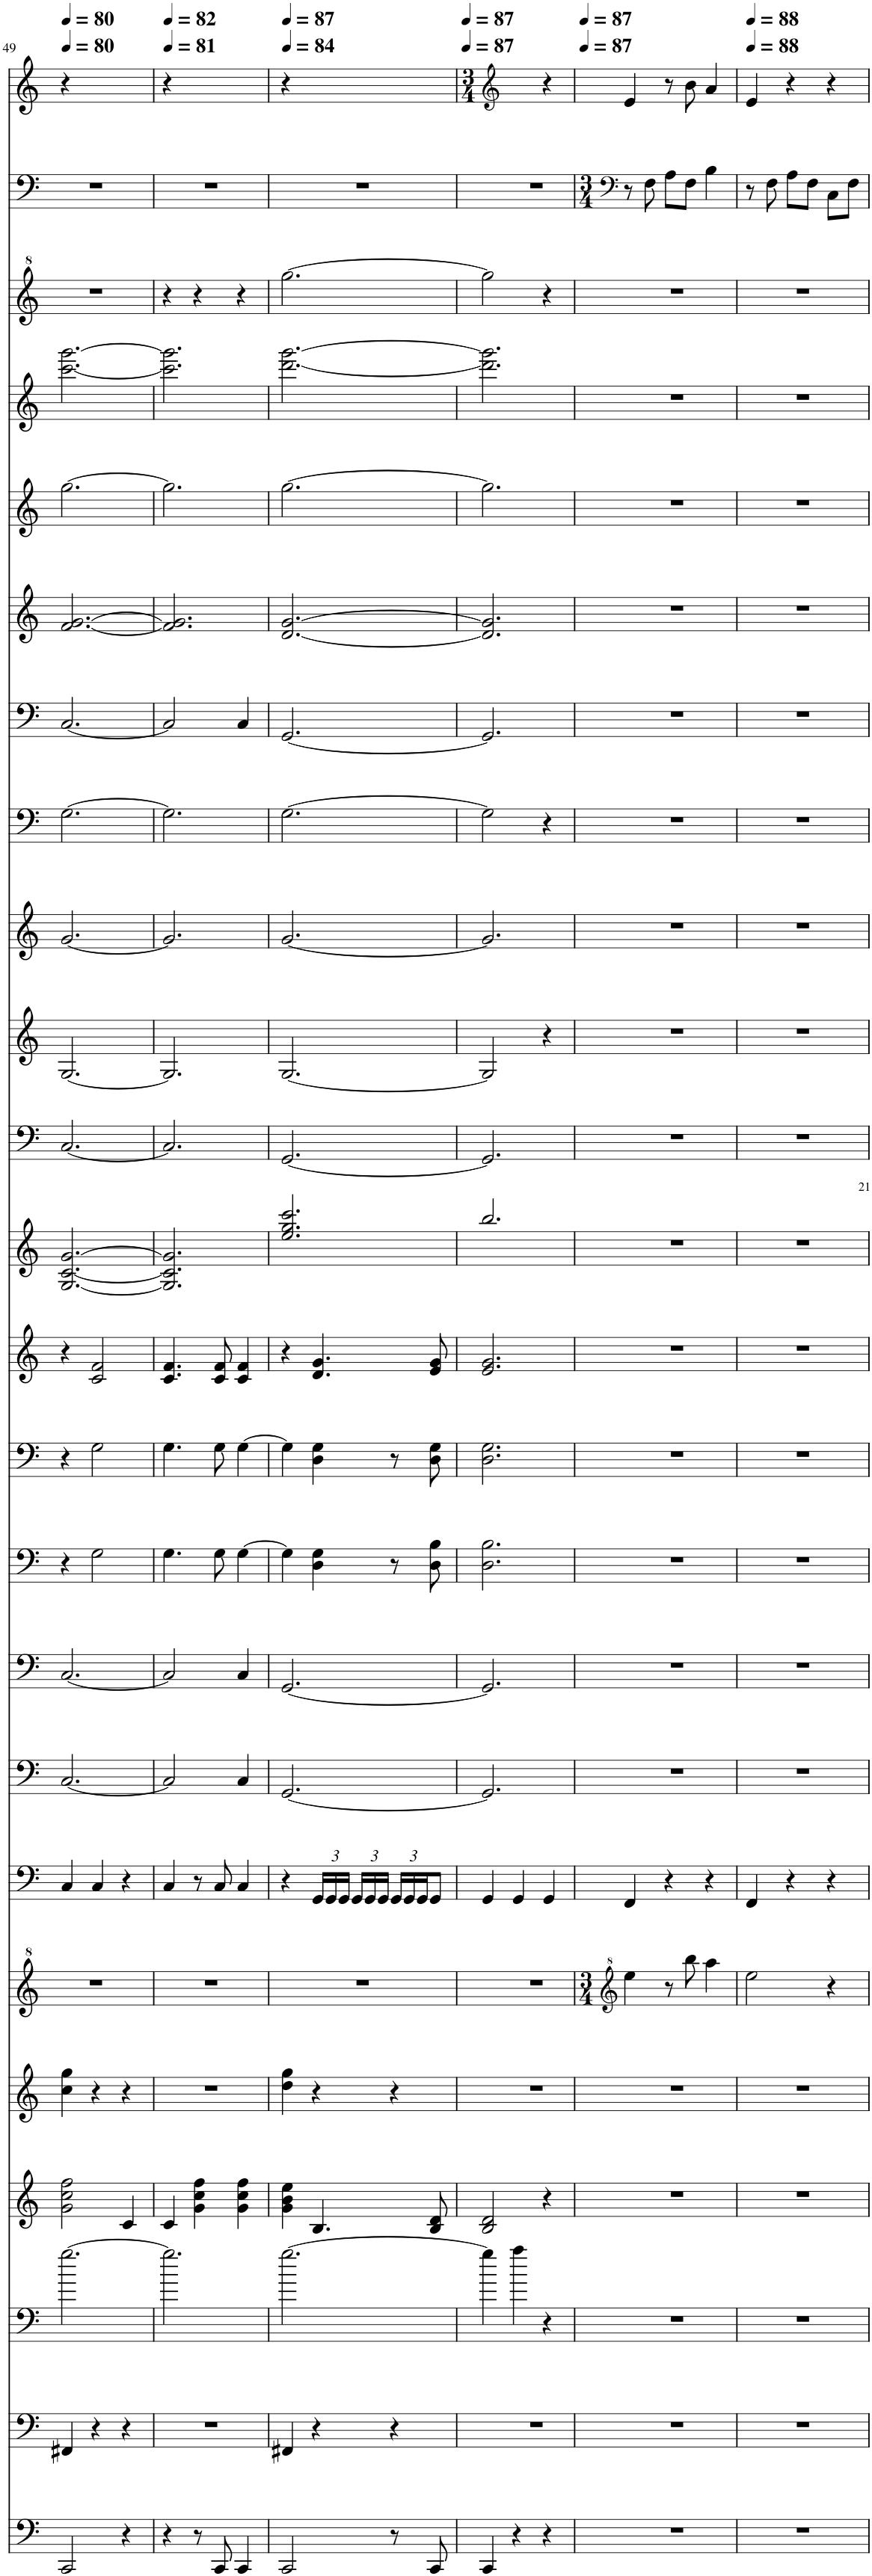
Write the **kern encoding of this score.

**kern	**kern	**kern	**kern	**kern	**kern	**kern	**kern	**kern	**kern	**kern	**kern	**kern	**kern	**kern	**kern	**kern	**kern	**kern	**kern	**kern	**kern	**kern	**kern
*part24	*part23	*part22	*part21	*part20	*part19	*part18	*part17	*part16	*part15	*part14	*part13	*part12	*part11	*part10	*part9	*part8	*part7	*part6	*part5	*part4	*part3	*part2	*part1
*staff24	*staff23	*staff22	*staff21	*staff20	*staff19	*staff18	*staff17	*staff16	*staff15	*staff14	*staff13	*staff12	*staff11	*staff10	*staff9	*staff8	*staff7	*staff6	*staff5	*staff4	*staff3	*staff2	*staff1
*I"Bass Drum	*I"Cymbals	*I"Triangle / Chimes	*I"Vibraphone	*I"Crotales	*I"Glockenspiel	*I"Timpani+	*I"Tuba	*I"B. Trombones	*I"Euphonium	*I"Trombones	*I"Trumpets	*I"Horns	*I"Baritone Sax	*I"Tenor Sax	*I"Alto Sax	*I"Bassoons	*I"B. Clarinet	*I"Clarinets	*I"Oboes	*I"Flutes	*I"P. Flute	*I"Bassoon	*I"Clarinet 獨奏
*	*	*I'Ch	*	*	*	*	*	*	*	*	*	*	*	*	*	*	*	*	*	*	*	*	*
!!LO:PB:g=z
*clefF4	*clefF4	*clefG2	*clefG2	*clefG2	*clefG^2	*clefF4	*clefF4	*clefF4	*clefF4	*clefF4	*clefG2	*clefG2	*clefF4	*clefG2	*clefG2	*clefF4	*clefF4	*clefG2	*clefG2	*clefG2	*clefG^2	*clefF4	*clefG2
*k[]	*k[]	*k[]	*k[]	*k[]	*k[]	*k[]	*k[]	*k[]	*k[]	*k[]	*k[]	*k[]	*k[]	*k[]	*k[]	*k[]	*k[]	*k[]	*k[]	*k[]	*k[]	*k[]	*k[]
*M3/4	*M3/4	*M3/4	*M3/4	*M3/4	*M3/4	*M3/4	*M3/4	*M3/4	*M3/4	*M3/4	*M3/4	*M3/4	*M3/4	*M3/4	*M3/4	*M3/4	*M3/4	*M3/4	*M3/4	*M3/4	*M3/4	*M3/4	*M3/4
=49	=49	=49	=49	=49	=49	=49	=49	=49	=49	=49	=49	=49	=49	=49	=49	=49	=49	=49	=49	=49	=49	=49	=49
2CC/	4FF#X/	[2.gg\	2g\ 2cc\ 2ff\	4cc\ 4gg\	2.r	4C/	[2.C/	[2.C/	4r	4r	4r	[2.G/ [2.c/ [2.g/	[2.C/	[2.G/	[2.g/	[2.G\	[2.C/	[2.f/ [2.g/	[2.gg\	[2.ccc\ [2.ggg\	2.r	2.r	4r
.	4r	.	.	4r	.	4C/	.	.	2G\	2G\	2c/ 2f/	.	.	.	.	.	.	.	.	.	.	.	2ryy
4r	4r	.	4c/	4r	.	4r	.	.	.	.	.	.	.	.	.	.	.	.	.	.	.	.	.
=50	=50	=50	=50	=50	=50	=50	=50	=50	=50	=50	=50	=50	=50	=50	=50	=50	=50	=50	=50	=50	=50	=50	=50
4r	2.r	2.gg\]	4c/	2.r	2.r	4C/	2C/]	2C/]	4.G\	4.G\	4.c/ 4.f/	2.G/] 2.c/] 2.g/]	2.C/]	2.G/]	2.g/]	2.G\]	2C/]	2.f/] 2.g/]	2.gg\]	2.ccc\] 2.ggg\]	4r	2.r	4r
8r	.	.	4g\ 4cc\ 4ff\	.	.	8r	.	.	.	.	.	.	.	.	.	.	.	.	.	.	4r	.	2ryy
8CC/	.	.	.	.	.	8C/	.	.	8G\	8G\	8c/ 8f/	.	.	.	.	.	.	.	.	.	.	.	.
4CC/	.	.	4g\ 4cc\ 4ff\	.	.	4C/	4C/	4C/	[4G\	[4G\	4c/ 4f/	.	.	.	.	.	4C/	.	.	.	4r	.	.
=51	=51	=51	=51	=51	=51	=51	=51	=51	=51	=51	=51	=51	=51	=51	=51	=51	=51	=51	=51	=51	=51	=51	=51
2CC/	4FF#X/	[2.gg\	4g\ 4b\ 4ee\	4dd\ 4gg\	2.r	4r	[2.GG/	[2.GG/	4G\]	4G\]	4r	2.G/ 2.B/ 2.e/	[2.GG/	[2.G/	[2.g/	[2.G\	[2.GG/	[2.d/ [2.g/	[2.gg\	[2.ddd\ [2.ggg\	[2.ggg\	2.r	4r
*	*	*	*	*	*	*Xbrackettup	*	*	*	*	*	*	*	*	*	*	*	*	*	*	*	*	*
.	4r	.	4.B/	4r	.	24GG/LL	.	.	4D\ 4G\	4D\ 4G\	4.d/ 4.g/	.	.	.	.	.	.	.	.	.	.	.	2ryy
.	.	.	.	.	.	24GG/	.	.	.	.	.	.	.	.	.	.	.	.	.	.	.	.	.
.	.	.	.	.	.	24GG/JJ	.	.	.	.	.	.	.	.	.	.	.	.	.	.	.	.	.
.	.	.	.	.	.	24GG/LL	.	.	.	.	.	.	.	.	.	.	.	.	.	.	.	.	.
.	.	.	.	.	.	24GG/	.	.	.	.	.	.	.	.	.	.	.	.	.	.	.	.	.
.	.	.	.	.	.	24GG/JJ	.	.	.	.	.	.	.	.	.	.	.	.	.	.	.	.	.
8r	4r	.	.	4r	.	24GG/LL	.	.	8r	8r	.	.	.	.	.	.	.	.	.	.	.	.	.
.	.	.	.	.	.	24GG/	.	.	.	.	.	.	.	.	.	.	.	.	.	.	.	.	.
.	.	.	.	.	.	24GG/J	.	.	.	.	.	.	.	.	.	.	.	.	.	.	.	.	.
8CC/	.	.	8B/ 8d/	.	.	8GG/J	.	.	8D\ 8B\	8D\ 8G\	8e/ 8g/	.	.	.	.	.	.	.	.	.	.	.	.
=52	=52	=52	=52	=52	=52	=52	=52	=52	=52	=52	=52	=52	=52	=52	=52	=52	=52	=52	=52	=52	=52	=52	=52
*	*	*	*	*	*	*	*	*	*	*	*	*	*	*	*	*	*	*	*	*	*	*	*clefG2
*	*	*	*	*	*	*	*	*	*	*	*	*	*	*	*	*	*	*	*	*	*	*	*M3/4
4CC/	2.r	4gg\]	2B/ 2d/	2.r	2.r	4GG/	2.GG/]	2.GG/]	2.D\ 2.B\	2.D\ 2.G\	2.e/ 2.g/	2.d/	2.GG/]	2G/]	2.g/]	2G\]	2.GG/]	2.d/] 2.g/]	2.gg\]	2.ddd\] 2.ggg\]	2ggg\]	2.r	2ryy
4r	.	4aa\	.	.	.	4GG/	.	.	.	.	.	.	.	.	.	.	.	.	.	.	.	.	.
4r	.	4r	4r	.	.	4GG/	.	.	.	.	.	.	.	4r	.	4r	.	.	.	.	4r	.	4r
=53	=53	=53	=53	=53	=53	=53	=53	=53	=53	=53	=53	=53	=53	=53	=53	=53	=53	=53	=53	=53	=53	=53	=53
*	*	*	*	*	*clefG^2	*	*	*	*	*	*	*	*	*	*	*	*	*	*	*	*	*clefF4	*
*	*	*	*	*	*M3/4	*	*	*	*	*	*	*	*	*	*	*	*	*	*	*	*	*M3/4	*
2.r	2.r	2.r	2.r	2.r	4eee\	4FF/	2.r	2.r	2.r	2.r	2.r	2.r	2.r	2.r	2.r	2.r	2.r	2.r	2.r	2.r	2.r	8r	4e/
.	.	.	.	.	.	.	.	.	.	.	.	.	.	.	.	.	.	.	.	.	.	8F\	.
.	.	.	.	.	8r	4r	.	.	.	.	.	.	.	.	.	.	.	.	.	.	.	8A\L	8r
.	.	.	.	.	8bbb\	.	.	.	.	.	.	.	.	.	.	.	.	.	.	.	.	8F\J	8b\
.	.	.	.	.	4aaa\	4r	.	.	.	.	.	.	.	.	.	.	.	.	.	.	.	4B\	4a/
=54	=54	=54	=54	=54	=54	=54	=54	=54	=54	=54	=54	=54	=54	=54	=54	=54	=54	=54	=54	=54	=54	=54	=54
2.r	2.r	2.r	2.r	2.r	2eee\	4FF/	2.r	2.r	2.r	2.r	2.r	2.r	2.r	2.r	2.r	2.r	2.r	2.r	2.r	2.r	2.r	8r	4e/
.	.	.	.	.	.	.	.	.	.	.	.	.	.	.	.	.	.	.	.	.	.	8F\	.
.	.	.	.	.	.	4r	.	.	.	.	.	.	.	.	.	.	.	.	.	.	.	8A\L	4r
.	.	.	.	.	.	.	.	.	.	.	.	.	.	.	.	.	.	.	.	.	.	8F\J	.
.	.	.	.	.	4r	4r	.	.	.	.	.	.	.	.	.	.	.	.	.	.	.	8C\L	4r
.	.	.	.	.	.	.	.	.	.	.	.	.	.	.	.	.	.	.	.	.	.	8F\J	.
=	=	=	=	=	=	=	=	=	=	=	=	=	=	=	=	=	=	=	=	=	=	=	=
*-	*-	*-	*-	*-	*-	*-	*-	*-	*-	*-	*-	*-	*-	*-	*-	*-	*-	*-	*-	*-	*-	*-	*-
